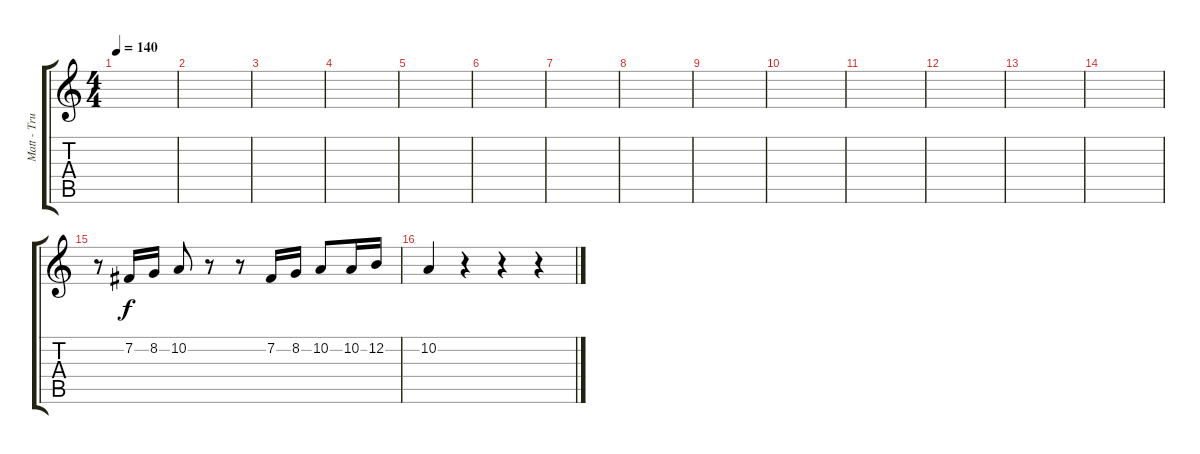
\track ("Matt - Trumpet" "Matt - Tru") {instrument trumpet}
\staff {score tabs}
\tuning (E4 B3 G3 D3 A2 E2) {hide}
\ts (4 4)
\tempo 140
\clef g2
\ks c
|
|
|
|
|
|
|
|
|
|
|
|
|
|
r.8 7.2.16 8.2.16 10.2.8 r.8 r.8 7.2.16 8.2.16 10.2.8 10.2.16 12.2.16 |
10.2.4 r.4 r.4 r.4
